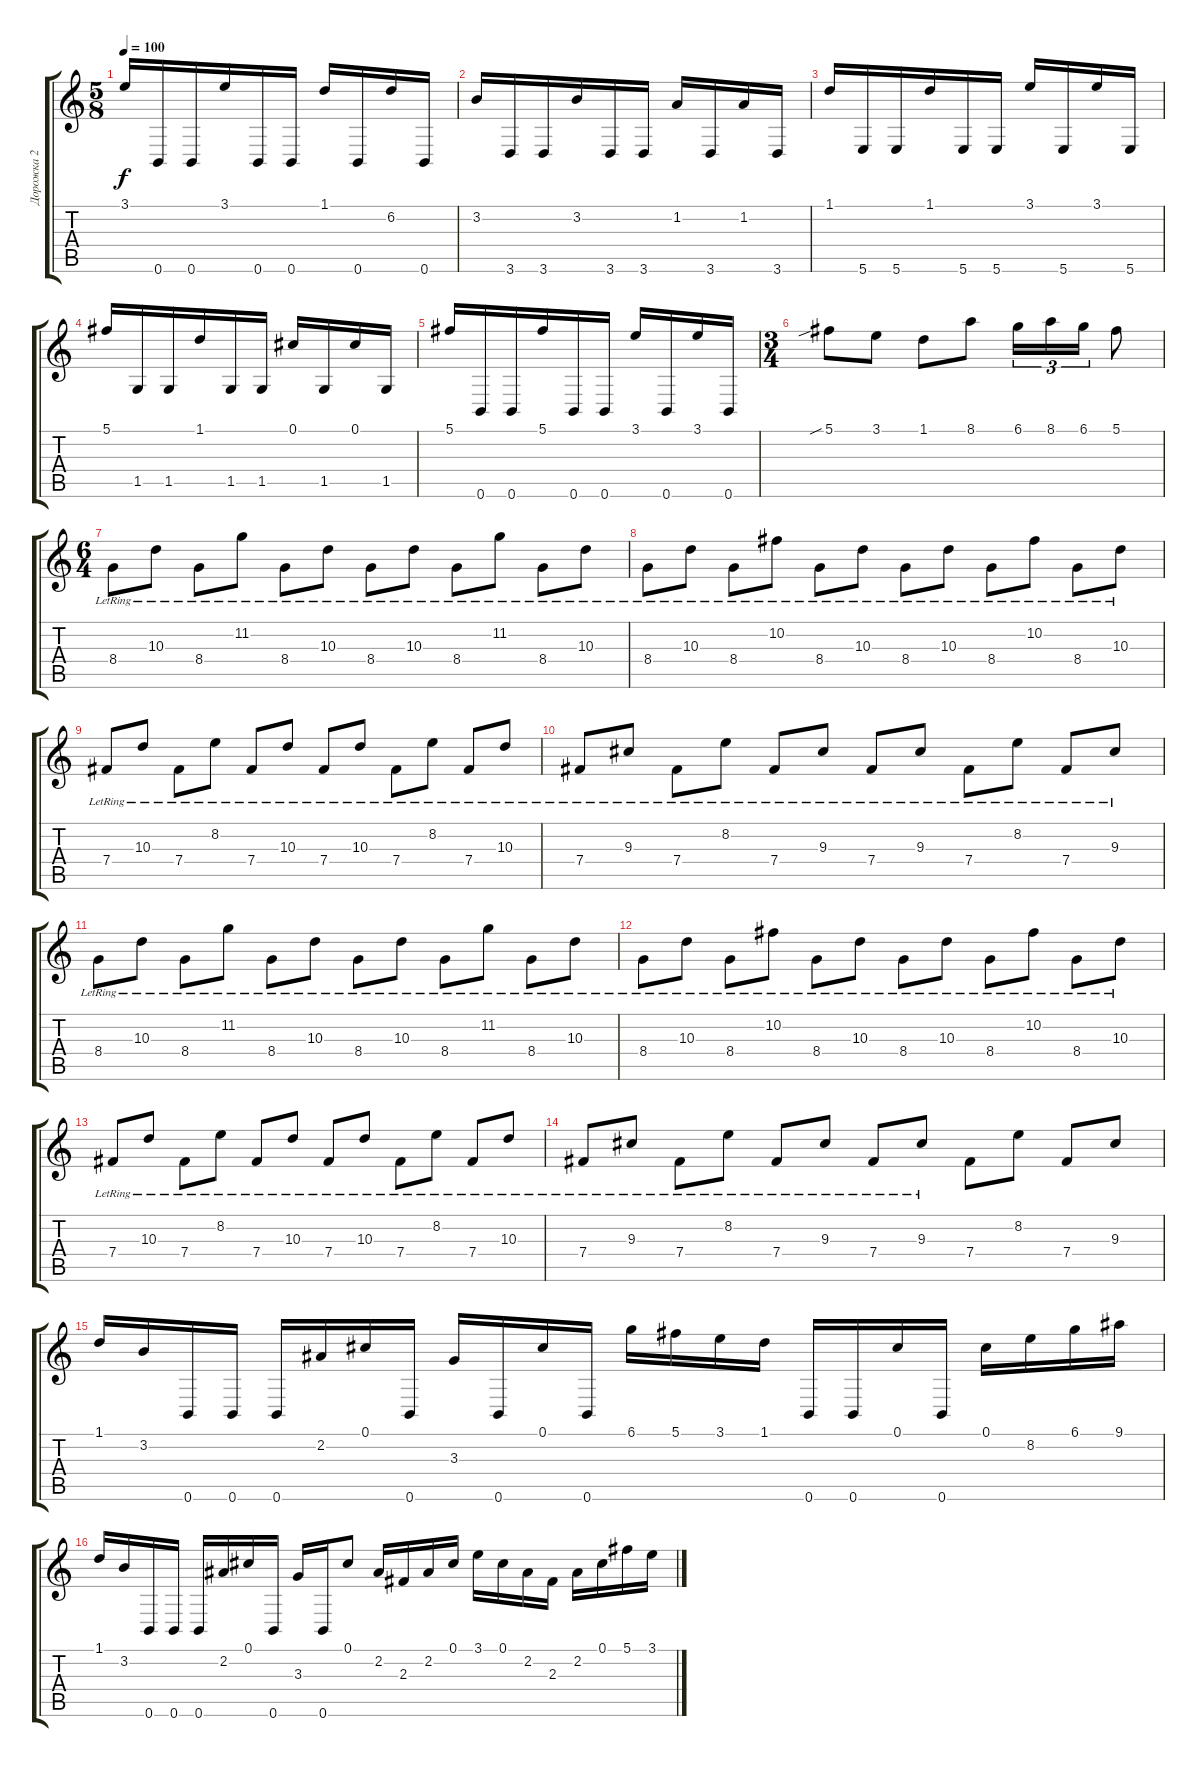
\track ("Дорожка 2" "Дорожка 2") {instrument distortionguitar}
\staff {score tabs}
\tuning (Db4 Ab3 E3 B2 Gb2 B1) {hide}
\ts (5 8)
\tempo 100
\clef g2
\ks c
3.1.16{dy f} 0.6.16 0.6.16 3.1.16 0.6.16 0.6.16 1.1.16 0.6.16 6.2.16 0.6.16 |
3.2.16 3.6.16 3.6.16 3.2.16 3.6.16 3.6.16 1.2.16 3.6.16 1.2.16 3.6.16 |
1.1.16 5.6.16 5.6.16 1.1.16 5.6.16 5.6.16 3.1.16 5.6.16 3.1.16 5.6.16 |
5.1.16 1.5.16 1.5.16 1.1.16 1.5.16 1.5.16 0.1.16 1.5.16 0.1.16 1.5.16 |
5.1.16 0.6.16 0.6.16 5.1.16 0.6.16 0.6.16 3.1.16 0.6.16 3.1.16 0.6.16 |
\ts (3 4)
5.1{sib}.8 3.1.8 1.1.8 8.1.8 6.1.16{tu (3 2)} 8.1.16{tu (3 2)} 6.1.16{tu (3 2)} 5.1.8 |
\ts (6 4)
8.4{lr}.8 10.3{lr}.8 8.4{lr}.8 11.2{lr}.8 8.4{lr}.8 10.3{lr}.8 8.4{lr}.8 10.3{lr}.8 8.4{lr}.8 11.2{lr}.8 8.4{lr}.8 10.3{lr}.8 |
8.4{lr}.8 10.3{lr}.8 8.4{lr}.8 10.2{lr}.8 8.4{lr}.8 10.3{lr}.8 8.4{lr}.8 10.3{lr}.8 8.4{lr}.8 10.2{lr}.8 8.4{lr}.8 10.3{lr}.8 |
7.4{lr}.8 10.3{lr}.8 7.4{lr}.8 8.2{lr}.8 7.4{lr}.8 10.3{lr}.8 7.4{lr}.8 10.3{lr}.8 7.4{lr}.8 8.2{lr}.8 7.4{lr}.8 10.3{lr}.8 |
7.4{lr}.8 9.3{lr}.8 7.4{lr}.8 8.2{lr}.8 7.4{lr}.8 9.3{lr}.8 7.4{lr}.8 9.3{lr}.8 7.4{lr}.8 8.2{lr}.8 7.4{lr}.8 9.3{lr}.8 |
8.4{lr}.8 10.3{lr}.8 8.4{lr}.8 11.2{lr}.8 8.4{lr}.8 10.3{lr}.8 8.4{lr}.8 10.3{lr}.8 8.4{lr}.8 11.2{lr}.8 8.4{lr}.8 10.3{lr}.8 |
8.4{lr}.8 10.3{lr}.8 8.4{lr}.8 10.2{lr}.8 8.4{lr}.8 10.3{lr}.8 8.4{lr}.8 10.3{lr}.8 8.4{lr}.8 10.2{lr}.8 8.4{lr}.8 10.3{lr}.8 |
7.4{lr}.8 10.3{lr}.8 7.4{lr}.8 8.2{lr}.8 7.4{lr}.8 10.3{lr}.8 7.4{lr}.8 10.3{lr}.8 7.4{lr}.8 8.2{lr}.8 7.4{lr}.8 10.3{lr}.8 |
7.4{lr}.8 9.3{lr}.8 7.4{lr}.8 8.2{lr}.8 7.4{lr}.8 9.3{lr}.8 7.4{lr}.8 9.3{lr}.8 7.4.8 8.2.8 7.4.8 9.3.8 |
1.1.16 3.2.16 0.6.16 0.6.16 0.6.16 2.2.16 0.1.16 0.6.16 3.3.16 0.6.16 0.1.16 0.6.16 6.1.16 5.1.16 3.1.16 1.1.16 0.6.16 0.6.16 0.1.16 0.6.16 0.1.16 8.2.16 6.1.16 9.1.16 |
1.1.16 3.2.16 0.6.16 0.6.16 0.6.16 2.2.16 0.1.16 0.6.16 3.3.16 0.6.16 0.1.8 2.2.16 2.3.16 2.2.16 0.1.16 3.1.16 0.1.16 2.2.16 2.3.16 2.2.16 0.1.16 5.1.16 3.1.16
